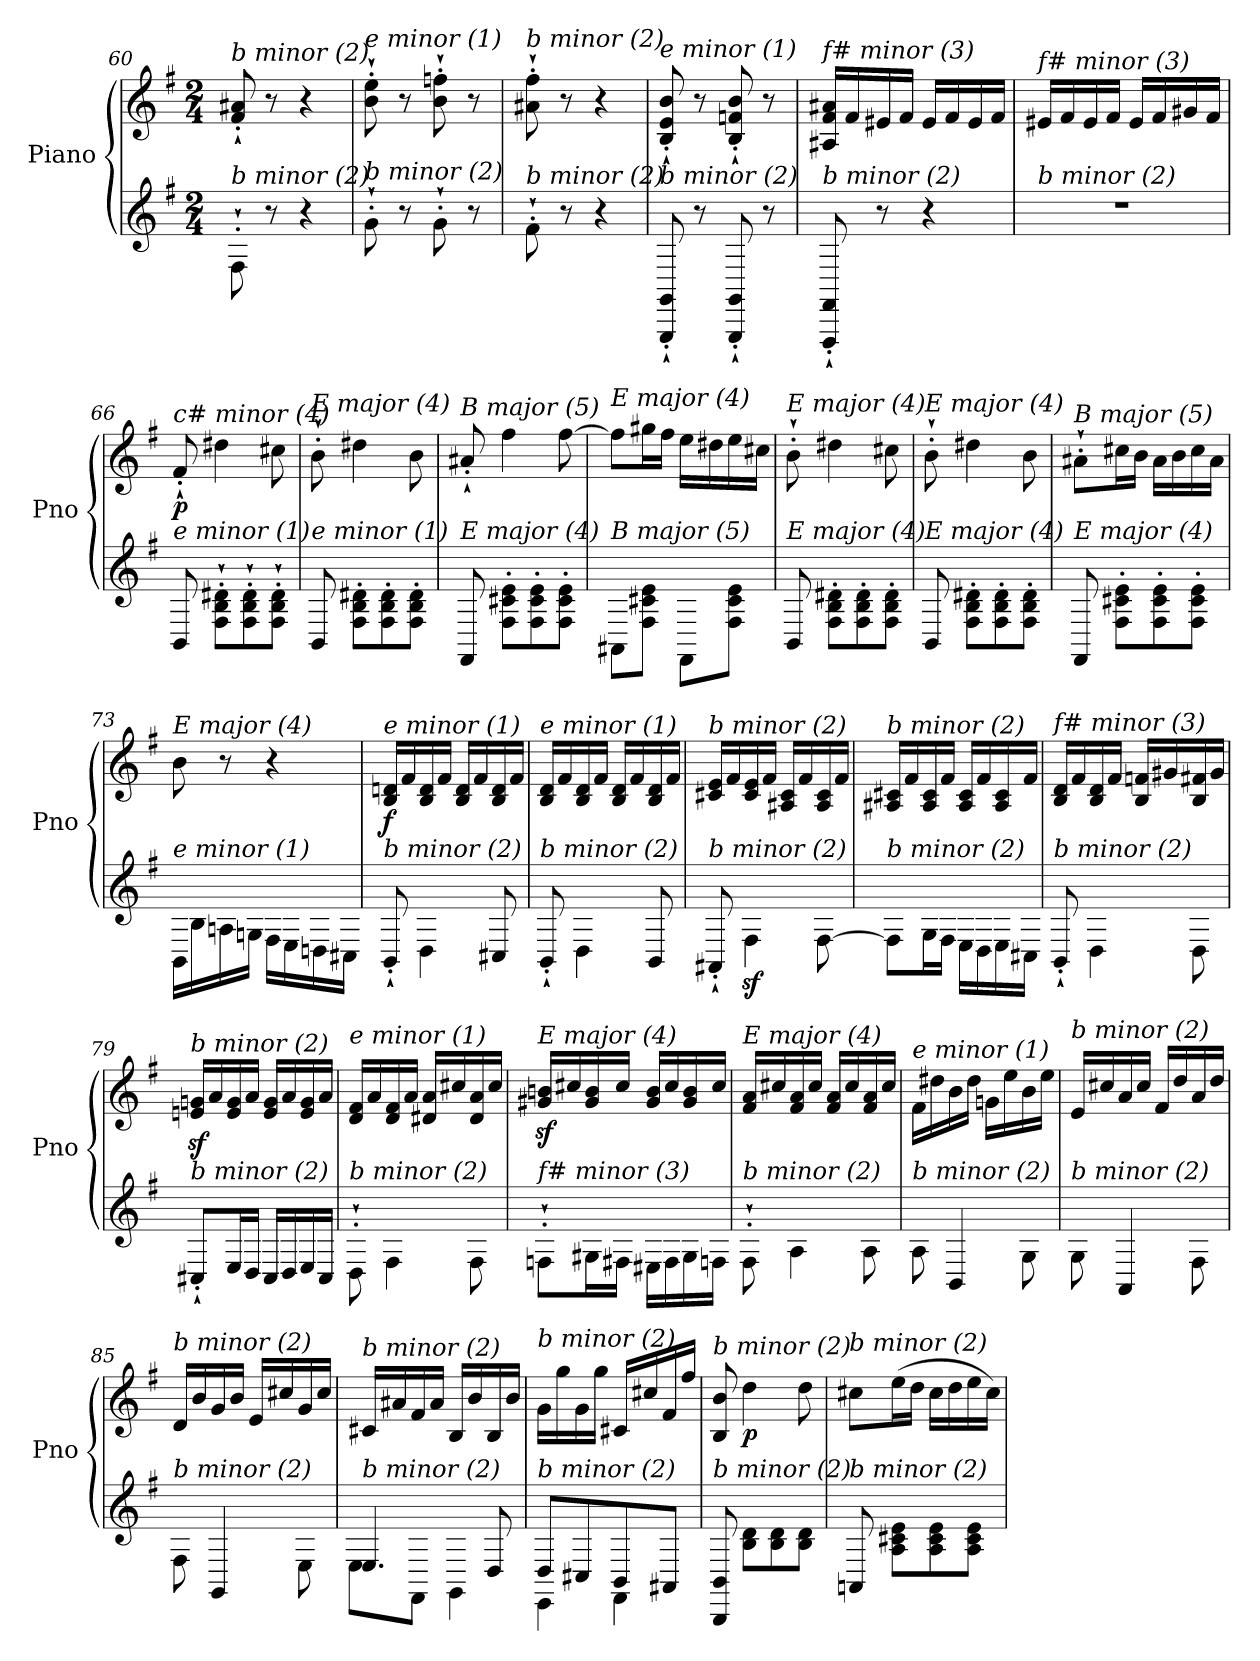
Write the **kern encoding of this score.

**kern	**kern	**dynam
*part1	*part1	*part1
*staff2	*staff1	*staff1/2
*I"Piano	*	*
*I'Pno	*	*
*clefG2	*clefG2	*
*k[f#]	*k[f#]	*
*M2/4	*M2/4	*
=60	=60	=60
!	!LO:TX:i:t=b minor (2)	!
!LO:TX:i:t=b minor (2)	!	!
8F#'`\	8f#/'` 8a#X/'`	.
8r	8r	.
4r	4r	.
=61	=61	=61
!	!LO:TX:i:t=e minor (1)	!
!LO:TX:i:t=b minor (2)	!	!
8g'`\	8b\'` 8ee\'`	.
8r	8r	.
8g'`\	8b\'` 8ffni\'`	.
8r	8r	.
=62	=62	=62
!	!LO:TX:i:t=b minor (2)	!
!LO:TX:i:t=b minor (2)	!	!
8f#'`\	8a#X\'` 8ff#\'`	.
8r	8r	.
4r	4r	.
=63	=63	=63
!	!LO:TX:i:t=e minor (1)	!
!LO:TX:i:t=b minor (2)	!	!
8GGG/'` 8GG/'`	8B/'` 8e/'` 8b/'`	.
8r	8r	.
8GGG/'` 8GG/'`	8B/'` 8fni/'` 8b/'`	.
8r	8r	.
=64	=64	=64
!	!LO:TX:i:t=f# minor (3)	!
!LO:TX:i:t=b minor (2)	!	!
8FFF#/'` 8FF#/'`	16A#X/ 16f#/ 16a#X/LL	.
.	16f#/	.
8r	16e#Xj/	.
.	16f#/JJ	.
!	!	!LO:DY:b
4r	16e#j/LL	other-dynamics
.	16f#/	.
.	16e#j/	.
.	16f#/JJ	.
=65	=65	=65
!	!LO:TX:i:t=f# minor (3)	!
!LO:TX:i:t=b minor (2)	!	!
2r	16e#Xj/LL	.
.	16f#/	.
.	16e#j/	.
.	16f#/JJ	.
.	16e#j/LL	.
.	16f#/	.
.	16g#X/	.
.	16f#/JJ	.
!!LO:LB:g=z
=66	=66	=66
!	!LO:TX:i:t=c# minor (4)	!
!LO:TX:i:t=e minor (1)	!	!
!	!	!LO:DY:b
8BB/	8f#'`/	p
8F#\'` 8B\'` 8d#X\'`L	4dd#X\	.
8F#\'` 8B\'` 8d#\'`	.	.
8F#\'` 8B\'` 8d#\'`J	8cc#X\	.
=67	=67	=67
!	!LO:TX:i:t=E major (4)	!
!LO:TX:i:t=e minor (1)	!	!
8BB/	8b'`\	.
8F#\' 8B\' 8d#X\'L	4dd#X\	.
8F#\' 8B\' 8d#\'	.	.
8F#\' 8B\' 8d#\'J	8b\	.
=68	=68	=68
!	!LO:TX:i:t=B major (5)	!
!LO:TX:i:t=E major (4)	!	!
8FF#/	8a#X'`/	.
8F#\' 8c#X\' 8e\'L	4ff#\	.
8F#\' 8c#\' 8e\'	.	.
8F#\' 8c#\' 8e\'J	[8ff#\	.
=69	=69	=69
!	!LO:TX:i:t=E major (4)	!
!LO:TX:i:t=B major (5)	!	!
8AA#X\L	8ff#\L]	.
8F#\ 8c#X\ 8e\J	16gg#X\L	.
.	16ff#\JJ	.
8FF#\L	16ee\LL	.
.	16dd#X\	.
8F#\ 8c#\ 8e\J	16ee\	.
.	16cc#X\JJ	.
=70	=70	=70
!	!LO:TX:i:t=E major (4)	!
!LO:TX:i:t=E major (4)	!	!
8BB/	8b'`\	.
8F#\' 8B\' 8d#X\'L	4dd#X\	.
8F#\' 8B\' 8d#\'	.	.
8F#\' 8B\' 8d#\'J	8cc#X\	.
=71	=71	=71
!	!LO:TX:i:t=E major (4)	!
!LO:TX:i:t=E major (4)	!	!
8BB/	8b'`\	.
8F#\' 8B\' 8d#X\'L	4dd#X\	.
8F#\' 8B\' 8d#\'	.	.
8F#\' 8B\' 8d#\'J	8b\	.
!!LO:LB:g=z
=72	=72	=72
!	!LO:TX:i:t=B major (5)	!
!LO:TX:i:t=E major (4)	!	!
8FF#/	8a#X'`\L	.
8F#\' 8c#X\' 8e\'L	16cc#X\L	.
.	16b\JJ	.
8F#\' 8c#\' 8e\'	16a#\LL	.
.	16b\	.
8F#\' 8c#\' 8e\'J	16cc#\	.
.	16a#\JJ	.
=73	=73	=73
!	!LO:TX:i:t=E major (4)	!
!LO:TX:i:t=e minor (1)	!	!
16BB\LL	8b\	.
16B\	.	.
16An\	8r	.
16Gn\JJ	.	.
16F#\LL	4r	.
16E\	.	.
16Dn\	.	.
16C#X\JJ	.	.
=74	=74	=74
!	!LO:TX:i:t=e minor (1)	!
!LO:TX:i:t=b minor (2)	!	!
!	!	!LO:DY:b
8BB'`/	16B/ 16dn/LL	f
.	16f#/	.
4D\	16B/ 16d/	.
.	16f#/JJ	.
.	16B/ 16d/LL	.
.	16f#/	.
8C#X/	16B/ 16d/	.
.	16f#/JJ	.
=75	=75	=75
!	!LO:TX:i:t=e minor (1)	!
!LO:TX:i:t=b minor (2)	!	!
8BB'`/	16B/ 16d/LL	.
.	16f#/	.
4D\	16B/ 16d/	.
.	16f#/JJ	.
.	16B/ 16d/LL	.
.	16f#/	.
8BB/	16B/ 16d/	.
.	16f#/JJ	.
=76	=76	=76
!	!LO:TX:i:t=b minor (2)	!
!LO:TX:i:t=b minor (2)	!	!
8AA#X'`/	16c#X/ 16e/LL	.
.	16f#/	.
4F#z<\	16c#/ 16e/	.
.	16f#/JJ	.
.	16A#X/ 16c#/LL	.
.	16f#/	.
[8F#\	16A#/ 16c#/	.
.	16f#/JJ	.
!!LO:LB:g=z
=77	=77	=77
!	!LO:TX:i:t=b minor (2)	!
!LO:TX:i:t=b minor (2)	!	!
8F#\L]	16A#X/ 16c#X/LL	.
.	16f#/	.
16G\L	16A#/ 16c#/	.
16F#\JJ	16f#/JJ	.
16E\LL	16A#/ 16c#/LL	.
16D\	16f#/	.
16E\	16A#/ 16c#/	.
16C#X\JJ	16f#/JJ	.
=78	=78	=78
!	!LO:TX:i:t=f# minor (3)	!
!LO:TX:i:t=b minor (2)	!	!
8BB'`/	16B/ 16d/LL	.
.	16f#/	.
4D\	16B/ 16d/	.
.	16f#/JJ	.
.	16B/ 16fni/LL	.
.	16g#X/	.
8D\	16B/ 16f#i/	.
.	16g#/JJ	.
=79	=79	=79
!	!LO:TX:i:t=b minor (2)	!
!LO:TX:i:t=b minor (2)	!	!
8C#X'`/L	16en/z< 16gn/z<LL	.
.	16a/	.
16E/L	16e/ 16g/	.
16D/JJ	16a/JJ	.
16C#/LL	16e/ 16g/LL	.
16D/	16a/	.
16E/	16e/ 16g/	.
16C#/JJ	16a/JJ	.
=80	=80	=80
!	!LO:TX:i:t=e minor (1)	!
!LO:TX:i:t=b minor (2)	!	!
8D'`\	16d/ 16f#/LL	.
.	16a/	.
4F#\	16d/ 16f#/	.
.	16a/JJ	.
.	16d#X/ 16a/LL	.
.	16cc#Xi/	.
8F#\	16d#/ 16a/	.
.	16cc#i/JJ	.
=81	=81	=81
!	!LO:TX:i:t=E major (4)	!
!LO:TX:i:t=f# minor (3)	!	!
8Fn'`i\L	16g#X/z< 16bn/z<LL	.
.	16cc#X/	.
16G#X\L	16g#/ 16b/	.
16F#\JJ	16cc#/JJ	.
16E#j\LL	16g#/ 16b/LL	.
16F#\	16cc#/	.
16G#\	16g#/ 16b/	.
16Fni\JJ	16cc#/JJ	.
!!LO:LB:g=z
=82	=82	=82
!	!LO:TX:i:t=E major (4)	!
!LO:TX:i:t=b minor (2)	!	!
8F#'`\	16f#/ 16a/LL	.
.	16cc#X/	.
4A\	16f#/ 16a/	.
.	16cc#/JJ	.
.	16f#/ 16a/LL	.
.	16cc#/	.
8A\	16f#/ 16a/	.
.	16cc#/JJ	.
=83	=83	=83
!	!LO:TX:i:t=e minor (1)	!
!LO:TX:i:t=b minor (2)	!	!
8A\	16f#\LL	.
.	16dd#X\	.
4BB/	16b\	.
.	16dd#\JJ	.
.	16gn\LL	.
.	16ee\	.
8G\	16b\	.
.	16ee\JJ	.
=84	=84	=84
!	!LO:TX:i:t=b minor (2)	!
!LO:TX:i:t=b minor (2)	!	!
8G\	16e/LL	.
.	16cc#X/	.
4AA/	16a/	.
.	16cc#/JJ	.
.	16f#/LL	.
.	16dd/	.
8F#\	16a/	.
.	16dd/JJ	.
=85	=85	=85
!	!LO:TX:i:t=b minor (2)	!
!LO:TX:i:t=b minor (2)	!	!
8F#\	16d/LL	.
.	16b/	.
4GG/	16g/	.
.	16b/JJ	.
.	16e/LL	.
.	16cc#X/	.
8E\	16g/	.
.	16cc#/JJ	.
=86	=86	=86
*^	*	*
!	!	!LO:TX:i:t=b minor (2)	!
!LO:TX:i:t=b minor (2)	!	!	!
4.E/	8E\L	16c#X/LL	.
.	.	16a#X/	.
.	8FF#\J	16f#/	.
.	.	16a#/JJ	.
.	4GG\	16B/LL	.
.	.	16b/	.
8D/	.	16B/	.
.	.	16b/JJ	.
!!LO:PB:g=z
=87	=87	=87	=87
!	!	!LO:TX:i:t=b minor (2)	!
!LO:TX:i:t=b minor (2)	!	!	!
8D/L	4EE\	16g\LL	.
.	.	16gg\	.
8C#X/	.	16g\	.
.	.	16gg\JJ	.
8BB/	4FF#\	16c#X/LL	.
.	.	16cc#X/	.
8AA#X/J	.	16f#/	.
.	.	16ff#/JJ	.
*v	*v	*	*
=88	=88	=88
!	!LO:TX:i:t=b minor (2)	!
!LO:TX:i:t=b minor (2)	!	!
8BBB/ 8BB/	8B/ 8b/	.
!	!	!LO:DY:b
8B\ 8d\L	4dd\	p
8B\ 8d\	.	.
8B\ 8d\J	8dd\	.
=89	=89	=89
!	!LO:TX:i:t=b minor (2)	!
!LO:TX:i:t=b minor (2)	!	!
8AAn/	8cc#X\L	.
8A\ 8c#X\ 8e\L	(>16ee\L	.
.	16dd\JJ	.
8A\ 8c#\ 8e\	16cc#\LL	.
.	16dd\	.
8A\ 8c#\ 8e\J	16ee\	.
.	16cc#\JJ)	.
=	=	=
*-	*-	*-
